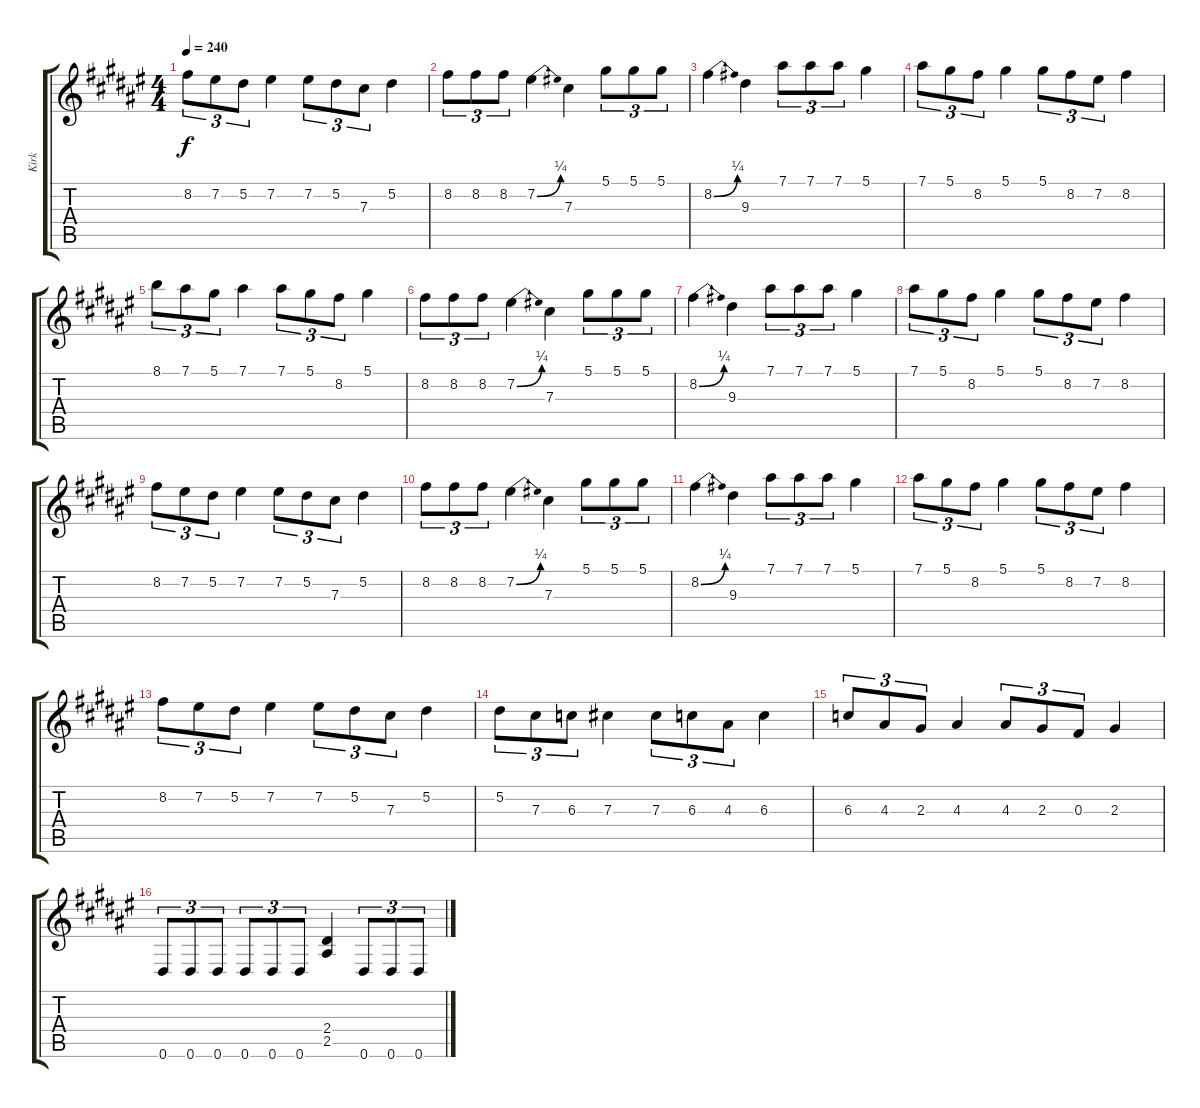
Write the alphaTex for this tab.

\track ("Kirk" "Kirk") {instrument overdrivenguitar}
\staff {score tabs}
\tuning (Eb4 Bb3 Gb3 Db3 Ab2 Eb2) {hide}
\ts (4 4)
\tempo 240
\clef g2
\ks f#
8.2.8{tu (3 2) dy f} 7.2.8{tu (3 2)} 5.2.8{tu (3 2)} 7.2.4 7.2.8{tu (3 2)} 5.2.8{tu (3 2)} 7.3.8{tu (3 2)} 5.2.4 |
8.2.8{tu (3 2)} 8.2.8{tu (3 2)} 8.2.8{tu (3 2)} 7.2{be (bend 0 0 60 1)}.4 7.3.4 5.1.8{tu (3 2)} 5.1.8{tu (3 2)} 5.1.8{tu (3 2)} |
8.2{be (bend 0 0 60 1)}.4 9.3.4 7.1.8{tu (3 2)} 7.1.8{tu (3 2)} 7.1.8{tu (3 2)} 5.1.4 |
7.1.8{tu (3 2)} 5.1.8{tu (3 2)} 8.2.8{tu (3 2)} 5.1.4 5.1.8{tu (3 2)} 8.2.8{tu (3 2)} 7.2.8{tu (3 2)} 8.2.4 |
8.1.8{tu (3 2)} 7.1.8{tu (3 2)} 5.1.8{tu (3 2)} 7.1.4 7.1.8{tu (3 2)} 5.1.8{tu (3 2)} 8.2.8{tu (3 2)} 5.1.4 |
8.2.8{tu (3 2)} 8.2.8{tu (3 2)} 8.2.8{tu (3 2)} 7.2{be (bend 0 0 60 1)}.4 7.3.4 5.1.8{tu (3 2)} 5.1.8{tu (3 2)} 5.1.8{tu (3 2)} |
8.2{be (bend 0 0 60 1)}.4 9.3.4 7.1.8{tu (3 2)} 7.1.8{tu (3 2)} 7.1.8{tu (3 2)} 5.1.4 |
7.1.8{tu (3 2)} 5.1.8{tu (3 2)} 8.2.8{tu (3 2)} 5.1.4 5.1.8{tu (3 2)} 8.2.8{tu (3 2)} 7.2.8{tu (3 2)} 8.2.4 |
8.2.8{tu (3 2)} 7.2.8{tu (3 2)} 5.2.8{tu (3 2)} 7.2.4 7.2.8{tu (3 2)} 5.2.8{tu (3 2)} 7.3.8{tu (3 2)} 5.2.4 |
8.2.8{tu (3 2)} 8.2.8{tu (3 2)} 8.2.8{tu (3 2)} 7.2{be (bend 0 0 60 1)}.4 7.3.4 5.1.8{tu (3 2)} 5.1.8{tu (3 2)} 5.1.8{tu (3 2)} |
8.2{be (bend 0 0 60 1)}.4 9.3.4 7.1.8{tu (3 2)} 7.1.8{tu (3 2)} 7.1.8{tu (3 2)} 5.1.4 |
7.1.8{tu (3 2)} 5.1.8{tu (3 2)} 8.2.8{tu (3 2)} 5.1.4 5.1.8{tu (3 2)} 8.2.8{tu (3 2)} 7.2.8{tu (3 2)} 8.2.4 |
8.2.8{tu (3 2)} 7.2.8{tu (3 2)} 5.2.8{tu (3 2)} 7.2.4 7.2.8{tu (3 2)} 5.2.8{tu (3 2)} 7.3.8{tu (3 2)} 5.2.4 |
5.2.8{tu (3 2)} 7.3.8{tu (3 2)} 6.3.8{tu (3 2)} 7.3.4 7.3.8{tu (3 2)} 6.3.8{tu (3 2)} 4.3.8{tu (3 2)} 6.3.4 |
6.3.8{tu (3 2)} 4.3.8{tu (3 2)} 2.3.8{tu (3 2)} 4.3.4 4.3.8{tu (3 2)} 2.3.8{tu (3 2)} 0.3.8{tu (3 2)} 2.3.4 |
0.6.8{tu (3 2) balance 8} 0.6.8{tu (3 2)} 0.6.8{tu (3 2)} 0.6.8{tu (3 2)} 0.6.8{tu (3 2)} 0.6.8{tu (3 2)} (2.4 2.5).4 0.6.8{tu (3 2)} 0.6.8{tu (3 2)} 0.6.8{tu (3 2)}
